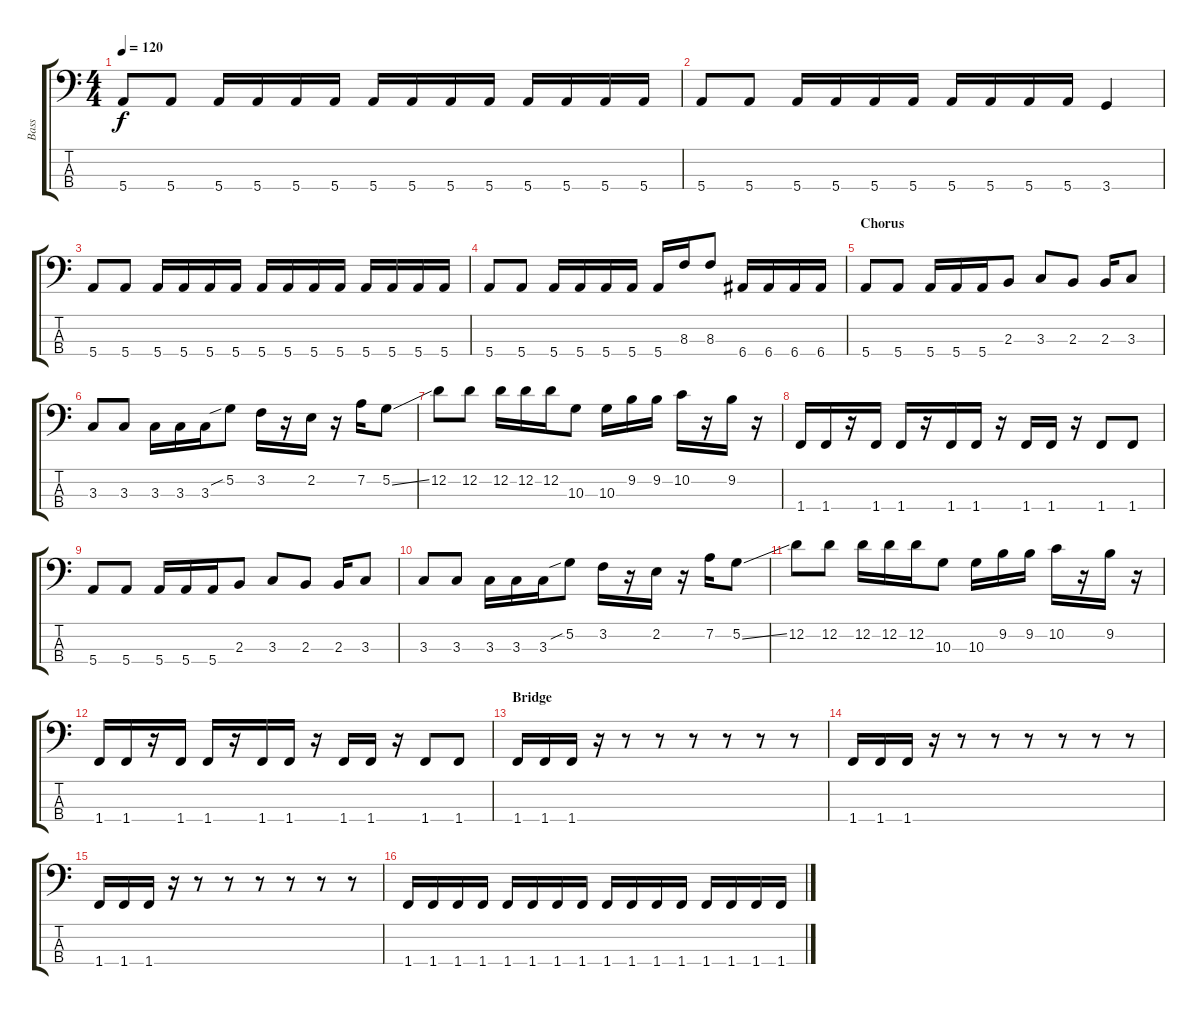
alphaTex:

\track ("Bass" "Bass") {instrument electricbassfinger}
\staff {score tabs}
\tuning (G2 D2 A1 E1) {hide}
\ts (4 4)
\tempo 120
\clef f4
\ks c
5.4.8{dy f} 5.4.8 5.4.16 5.4.16 5.4.16 5.4.16 5.4.16 5.4.16 5.4.16 5.4.16 5.4.16 5.4.16 5.4.16 5.4.16 |
5.4.8 5.4.8 5.4.16 5.4.16 5.4.16 5.4.16 5.4.16 5.4.16 5.4.16 5.4.16 3.4.4 |
5.4.8 5.4.8 5.4.16 5.4.16 5.4.16 5.4.16 5.4.16 5.4.16 5.4.16 5.4.16 5.4.16 5.4.16 5.4.16 5.4.16 |
5.4.8 5.4.8 5.4.16 5.4.16 5.4.16 5.4.16 5.4.16 8.3.16 8.3.8 6.4.16 6.4.16 6.4.16 6.4.16 |
\section ("" "Chorus")
5.4.8 5.4.8 5.4.16 5.4.16 5.4.16 2.3.8 3.3.8 2.3.8 2.3.16 3.3.8 |
3.3.8 3.3.8 3.3.16 3.3.16 3.3.16 5.2{sib}.8 3.2.16 r.16 2.2.16 r.16 7.2.16 5.2{ss}.8 |
12.2.8 12.2.8 12.2.16 12.2.16 12.2.16 10.3.8 10.3.16 9.2.16 9.2.16 10.2.16 r.16 9.2.16 r.16 |
1.4.16 1.4.16 r.16 1.4.16 1.4.16 r.16 1.4.16 1.4.16 r.16 1.4.16 1.4.16 r.16 1.4.8 1.4.8 |
5.4.8 5.4.8 5.4.16 5.4.16 5.4.16 2.3.8 3.3.8 2.3.8 2.3.16 3.3.8 |
3.3.8 3.3.8 3.3.16 3.3.16 3.3.16 5.2{sib}.8 3.2.16 r.16 2.2.16 r.16 7.2.16 5.2{ss}.8 |
12.2.8 12.2.8 12.2.16 12.2.16 12.2.16 10.3.8 10.3.16 9.2.16 9.2.16 10.2.16 r.16 9.2.16 r.16 |
1.4.16 1.4.16 r.16 1.4.16 1.4.16 r.16 1.4.16 1.4.16 r.16 1.4.16 1.4.16 r.16 1.4.8 1.4.8 |
\section ("" "Bridge")
1.4.16 1.4.16 1.4.16 r.16 r.8 r.8 r.8 r.8 r.8 r.8 |
1.4.16 1.4.16 1.4.16 r.16 r.8 r.8 r.8 r.8 r.8 r.8 |
1.4.16 1.4.16 1.4.16 r.16 r.8 r.8 r.8 r.8 r.8 r.8 |
1.4.16 1.4.16 1.4.16 1.4.16 1.4.16 1.4.16 1.4.16 1.4.16 1.4.16 1.4.16 1.4.16 1.4.16 1.4.16 1.4.16 1.4.16 1.4.16
